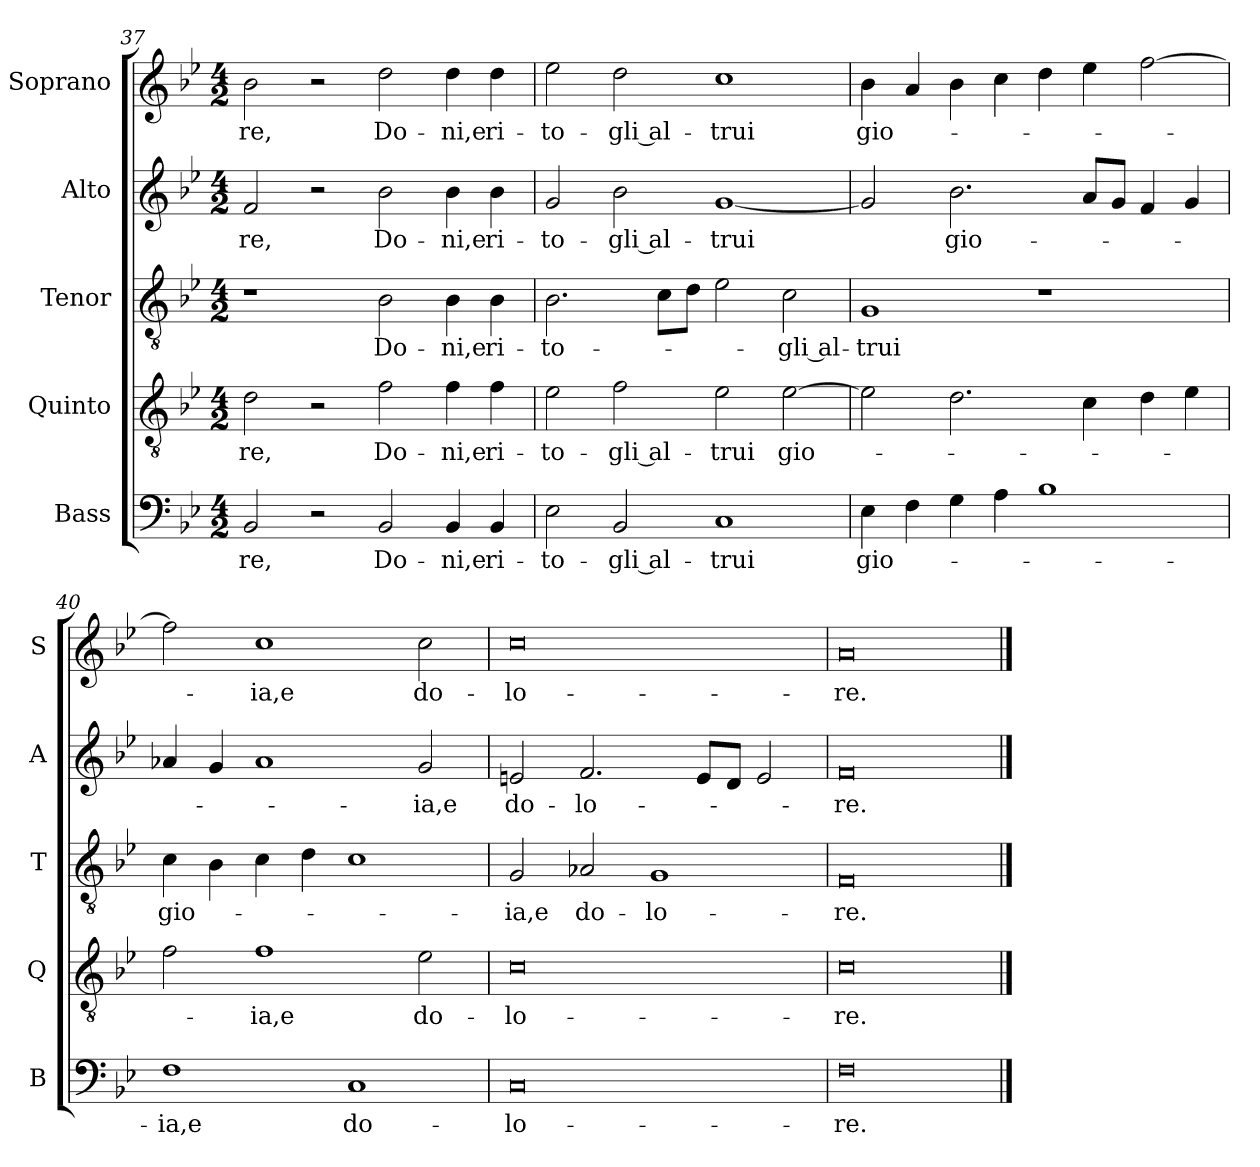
**kern	**text	**kern	**text	**kern	**text	**kern	**text	**kern	**text
*part5	*part5	*part4	*part4	*part3	*part3	*part2	*part2	*part1	*part1
*staff5	*staff5	*staff4	*staff4	*staff3	*staff3	*staff2	*staff2	*staff1	*staff1
*I"Bass	*	*I"Quinto	*	*I"Tenor	*	*I"Alto	*	*I"Soprano	*
*I'B	*	*I'Q	*	*I'T	*	*I'A	*	*I'S	*
*clefF4	*	*clefGv2	*	*clefGv2	*	*clefG2	*	*clefG2	*
*k[b-e-]	*	*k[b-e-]	*	*k[b-e-]	*	*k[b-e-]	*	*k[b-e-]	*
*B-:	*	*B-:	*	*B-:	*	*B-:	*	*B-:	*
*M4/2	*	*M4/2	*	*M4/2	*	*M4/2	*	*M4/2	*
=37	=37	=37	=37	=37	=37	=37	=37	=37	=37
!	!LO:LY:b	!	!LO:LY:b	!	!	!	!LO:LY:b	!	!LO:LY:b
2BB-/	-re,	2d\	-re,	1r	.	2f/	-re,	2b-\	-re,
2r	.	2r	.	.	.	2r	.	2r	.
!	!LO:LY:b	!	!LO:LY:b	!	!LO:LY:b	!	!LO:LY:b	!	!LO:LY:b
2BB-/	Do-	2f\	Do-	2B-\	Do-	2b-\	Do-	2dd\	Do-
!	!LO:LY:b	!	!LO:LY:b	!	!LO:LY:b	!	!LO:LY:b	!	!LO:LY:b
4BB-/	-ni,e	4f\	-ni,e	4B-\	-ni,e	4b-\	-ni,e	4dd\	-ni,e
!	!LO:LY:b	!	!LO:LY:b	!	!LO:LY:b	!	!LO:LY:b	!	!LO:LY:b
4BB-/	ri-	4f\	ri-	4B-\	ri-	4b-\	ri-	4dd\	ri-
!!LO:LB:g=z
=38	=38	=38	=38	=38	=38	=38	=38	=38	=38
!	!LO:LY:b	!	!LO:LY:b	!	!LO:LY:b	!	!LO:LY:b	!	!LO:LY:b
2E-\	-to-	2e-\	-to-	2.B-\	-to-	2g/	-to-	2ee-\	-to-
!	!LO:LY:b	!	!LO:LY:b	!	!	!	!LO:LY:b	!	!LO:LY:b
2BB-/	-gli al-	2f\	-gli al-	.	.	2b-\	-gli al-	2dd\	-gli al-
.	.	.	.	8c\L	.	.	.	.	.
.	.	.	.	8d\J	.	.	.	.	.
!	!LO:LY:b	!	!LO:LY:b	!	!	!	!LO:LY:b	!	!LO:LY:b
1C	-trui	2e-\	-trui	2e-\	.	[1g	-trui	1cc	-trui
!	!	!	!LO:LY:b	!	!LO:LY:b	!	!	!	!
.	.	[2e-\	gio-	2c\	-gli al-	.	.	.	.
=39	=39	=39	=39	=39	=39	=39	=39	=39	=39
!	!LO:LY:b	!	!	!	!LO:LY:b	!	!	!	!LO:LY:b
4E-\	gio-	2e-\]	.	1G	-trui	2g/]	.	4b-\	gio-
4F\	.	.	.	.	.	.	.	4a/	.
!	!	!	!	!	!	!	!LO:LY:b	!	!
4G\	.	2.d\	.	.	.	2.b-\	gio-	4b-\	.
4A\	.	.	.	.	.	.	.	4cc\	.
1B-	.	.	.	1r	.	.	.	4dd\	.
.	.	4c\	.	.	.	8a/L	.	4ee-\	.
.	.	.	.	.	.	8g/J	.	.	.
.	.	4d\	.	.	.	4f/	.	[2ff\	.
.	.	4e-\	.	.	.	4g/	.	.	.
=40	=40	=40	=40	=40	=40	=40	=40	=40	=40
!	!LO:LY:b	!	!	!	!LO:LY:b	!	!	!	!
1F	-ia,e	2f\	.	4c\	gio-	4a-X/	.	2ff\]	.
.	.	.	.	4B-\	.	4g/	.	.	.
!	!	!	!LO:LY:b	!	!	!	!	!	!LO:LY:b
.	.	1f	-ia,e	4c\	.	1a-	.	1cc	-ia,e
.	.	.	.	4d\	.	.	.	.	.
!	!LO:LY:b	!	!	!	!	!	!	!	!
1C	do-	.	.	1c	.	.	.	.	.
!	!	!	!LO:LY:b	!	!	!	!LO:LY:b	!	!LO:LY:b
.	.	2e-\	do-	.	.	2g/	-ia,e	2cc\	do-
=41	=41	=41	=41	=41	=41	=41	=41	=41	=41
!	!LO:LY:b	!	!LO:LY:b	!	!LO:LY:b	!	!LO:LY:b	!	!LO:LY:b
0C	-lo-	0c	-lo-	2G/	-ia,e	2en/	do-	0cc	-lo-
!	!	!	!	!	!LO:LY:b	!	!LO:LY:b	!	!
.	.	.	.	2A-X/	do-	2.f/	-lo-	.	.
!	!	!	!	!	!LO:LY:b	!	!	!	!
.	.	.	.	1G	-lo-	.	.	.	.
.	.	.	.	.	.	8e/L	.	.	.
.	.	.	.	.	.	8d/J	.	.	.
.	.	.	.	.	.	2e/	.	.	.
=42	=42	=42	=42	=42	=42	=42	=42	=42	=42
!	!LO:LY:b	!	!LO:LY:b	!	!LO:LY:b	!	!LO:LY:b	!	!LO:LY:b
0F	-re.	0c	-re.	0F	-re.	0f	-re.	0a	-re.
==	==	==	==	==	==	==	==	==	==
*-	*-	*-	*-	*-	*-	*-	*-	*-	*-
